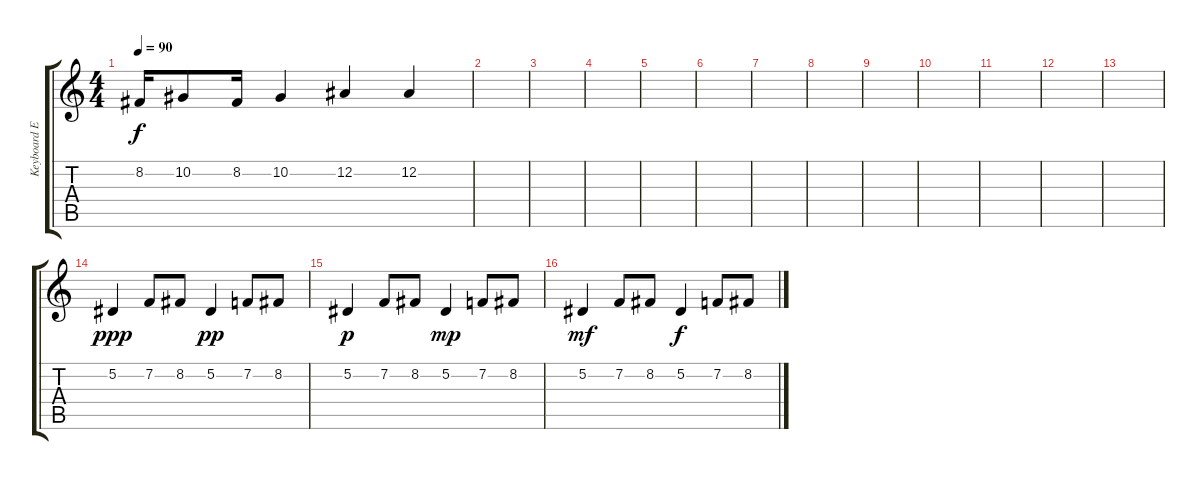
\track ("Keyboard Effects" "Keyboard E") {instrument pad8sweep}
\staff {score tabs}
\tuning (Eb4 Bb3 Gb3 Db3 Ab2 Eb2) {hide}
\ts (4 4)
\tempo 90
\clef g2
\ks c
8.2.16{dy f} 10.2.8 8.2.16 10.2.4 12.2.4 12.2.4 |
|
|
|
|
|
|
|
|
|
|
|
|
5.2.4{dy ppp} 7.2.8 8.2.8 5.2.4{dy pp} 7.2.8 8.2.8 |
5.2.4{dy p} 7.2.8 8.2.8 5.2.4{dy mp} 7.2.8 8.2.8 |
5.2.4{dy mf} 7.2.8 8.2.8 5.2.4{dy f} 7.2.8 8.2.8
